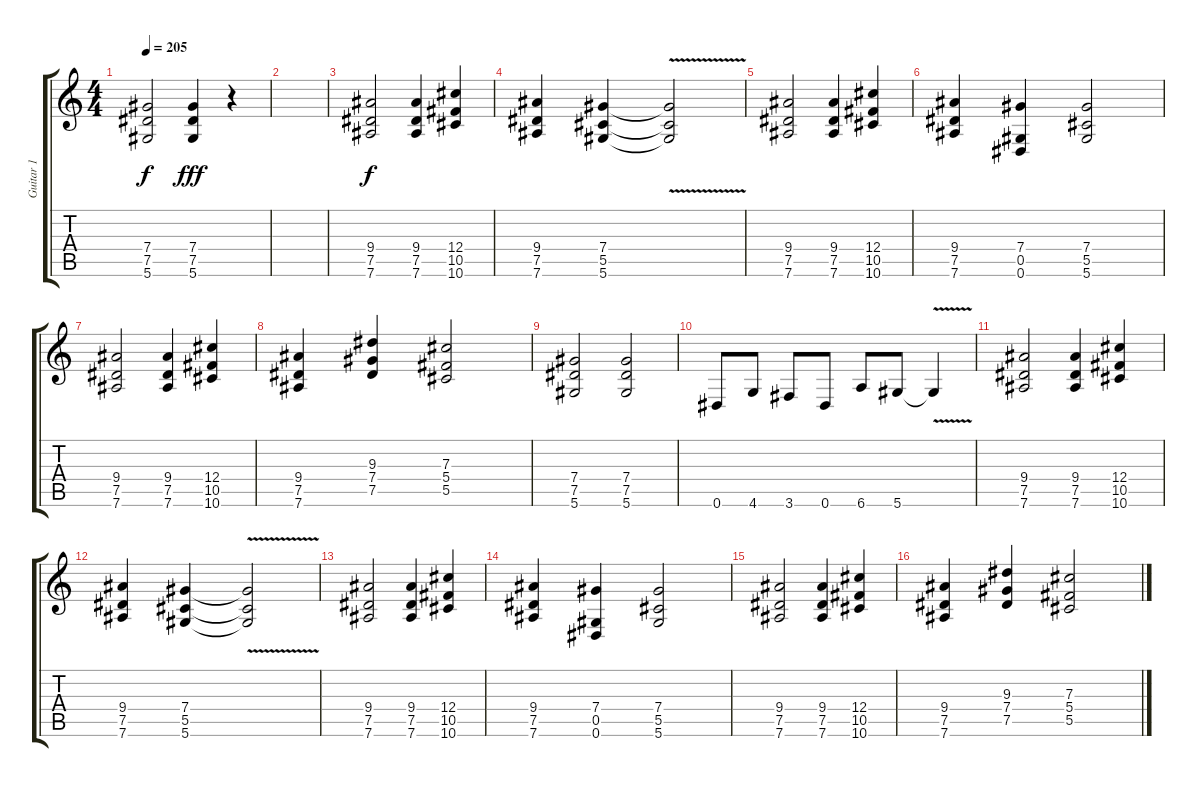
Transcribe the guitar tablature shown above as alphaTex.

\track ("Guitar 1" "Guitar 1") {instrument overdrivenguitar}
\staff {score tabs}
\tuning (Eb4 Bb3 Gb3 Db3 Ab2 Eb2) {hide}
\ts (4 4)
\tempo 205
\clef g2
\ks c
(7.4 7.5 5.6).2{dy f} (7.4 7.5 5.6).4{dy fff} r.4 |
|
(9.4 7.5 7.6).2{dy f} (9.4 7.5 7.6).4 (12.4 10.5 10.6).4 |
(9.4 7.5 7.6).4 (7.4 5.5 5.6).4 (7.4{v t} 5.5{v t} 5.6{v t}).2 |
(9.4 7.5 7.6).2 (9.4 7.5 7.6).4 (12.4 10.5 10.6).4 |
(9.4 7.5 7.6).4 (7.4 0.5 0.6).4 (7.4 5.5 5.6).2 |
(9.4 7.5 7.6).2 (9.4 7.5 7.6).4 (12.4 10.5 10.6).4 |
(9.4 7.5 7.6).4 (9.3 7.4 7.5).4 (7.3 5.4 5.5).2 |
(7.4 7.5 5.6).2 (7.4 7.5 5.6).2 |
0.6.8 4.6.8 3.6.8 0.6.8 6.6.8 5.6.8 5.6{v t}.4 |
(9.4 7.5 7.6).2 (9.4 7.5 7.6).4 (12.4 10.5 10.6).4 |
(9.4 7.5 7.6).4 (7.4 5.5 5.6).4 (7.4{v t} 5.5{v t} 5.6{v t}).2 |
(9.4 7.5 7.6).2 (9.4 7.5 7.6).4 (12.4 10.5 10.6).4 |
(9.4 7.5 7.6).4 (7.4 0.5 0.6).4 (7.4 5.5 5.6).2 |
(9.4 7.5 7.6).2 (9.4 7.5 7.6).4 (12.4 10.5 10.6).4 |
(9.4 7.5 7.6).4 (9.3 7.4 7.5).4 (7.3 5.4 5.5).2
